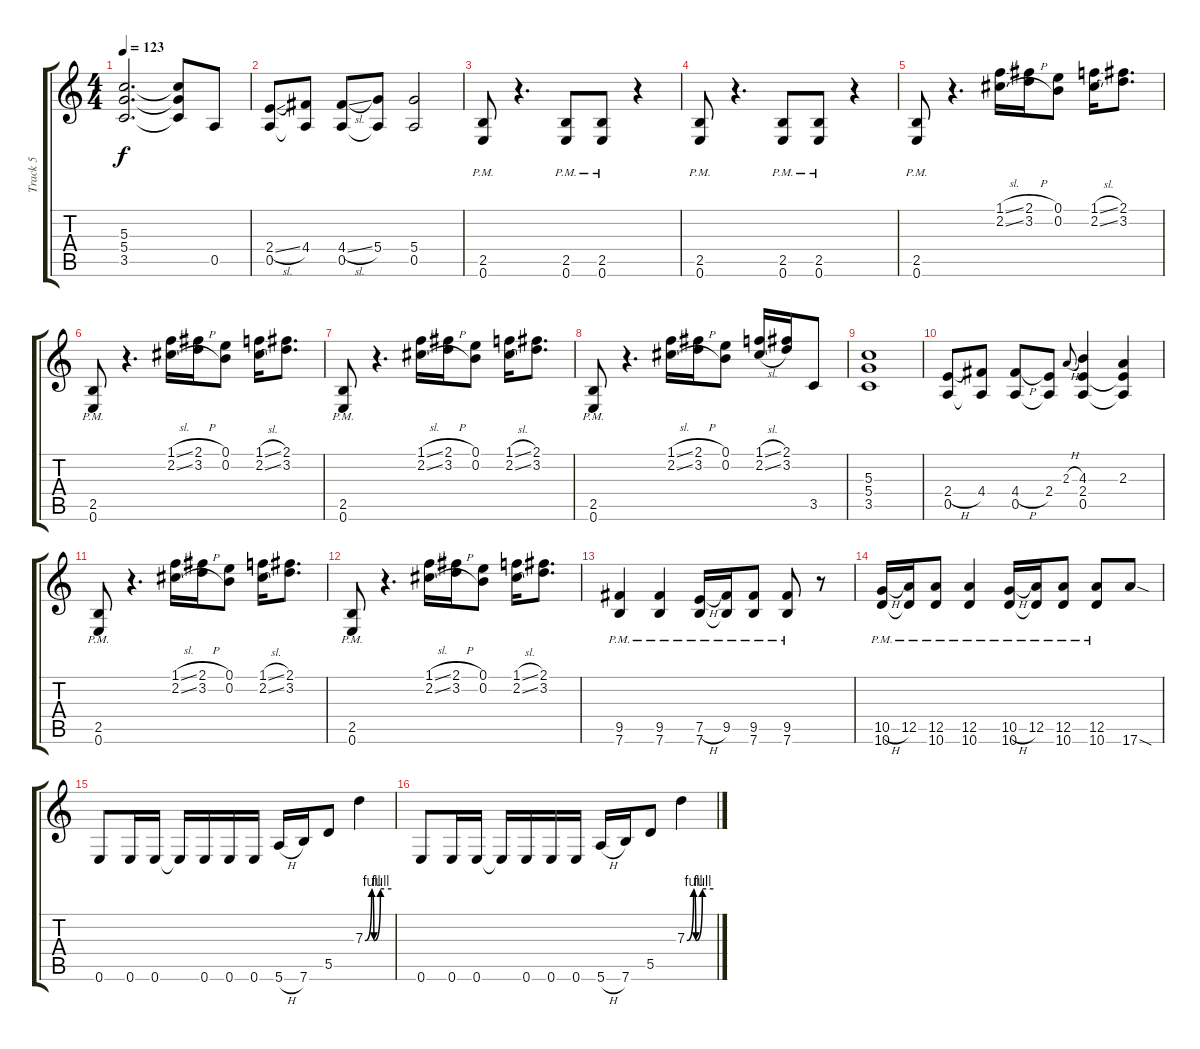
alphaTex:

\track ("Track 5" "Track 5") {instrument overdrivenguitar}
\staff {score tabs}
\tuning (E4 B3 G3 D3 A2 E2) {hide}
\ts (4 4)
\tempo 123
\clef g2
\ks c
(5.3 5.4 3.5).2{d dy f} (5.3{t} 5.4{t} 3.5{t}).8 0.5.8 |
(2.4{sl} 0.5).8 (4.4 0.5{t}).8 (4.4{sl} 0.5).8 (5.4 0.5{t}).8 (5.4 0.5).2 |
(2.5{pm} 0.6{pm}).8 r.4{d} (2.5{pm} 0.6{pm}).8 (2.5{pm} 0.6{pm}).8 r.4 |
(2.5{pm} 0.6{pm}).8 r.4{d} (2.5{pm} 0.6{pm}).8 (2.5{pm} 0.6{pm}).8 r.4 |
(2.5{pm} 0.6{pm}).8 r.4{d} (1.1{sl} 2.2{sl}).16 (2.1{h} 3.2{h}).16 (0.1 0.2).8 (1.1{sl} 2.2{sl}).16 (2.1 3.2).8{d} |
(2.5{pm} 0.6{pm}).8 r.4{d} (1.1{sl} 2.2{sl}).16 (2.1{h} 3.2{h}).16 (0.1 0.2).8 (1.1{sl} 2.2{sl}).16 (2.1 3.2).8{d} |
(2.5{pm} 0.6{pm}).8 r.4{d} (1.1{sl} 2.2{sl}).16 (2.1{h} 3.2{h}).16 (0.1 0.2).8 (1.1{sl} 2.2{sl}).16 (2.1 3.2).8{d} |
(2.5{pm} 0.6{pm}).8 r.4{d} (1.1{sl} 2.2{sl}).16 (2.1{h} 3.2{h}).16 (0.1 0.2).8 (1.1{sl} 2.2{sl}).16 (2.1 3.2).16 3.5.8 |
(5.3 5.4 3.5).1 |
(2.4{h} 0.5).8 (4.4 0.5{t}).8 (4.4{h} 0.5).8 (2.4 0.5{t}).8 2.3{h}.8{gr onbeat} (4.3 2.4 0.5).4 (2.3 2.4{t} 0.5{t}).4 |
(2.5{pm} 0.6{pm}).8 r.4{d} (1.1{sl} 2.2{sl}).16 (2.1{h} 3.2{h}).16 (0.1 0.2).8 (1.1{sl} 2.2{sl}).16 (2.1 3.2).8{d} |
(2.5{pm} 0.6{pm}).8 r.4{d} (1.1{sl} 2.2{sl}).16 (2.1{h} 3.2{h}).16 (0.1 0.2).8 (1.1{sl} 2.2{sl}).16 (2.1 3.2).8{d} |
(9.5{pm} 7.6{pm}).4 (9.5{pm} 7.6{pm}).4 (7.5{h pm} 7.6{pm}).16 (9.5{pm} 7.6{pm t}).16 (9.5{pm} 7.6{pm}).8 (9.5{pm} 7.6{pm}).8 r.8 |
(10.5{h pm} 10.6{pm}).16 (12.5{pm} 10.6{pm t}).16 (12.5{pm} 10.6{pm}).8 (12.5{pm} 10.6{pm}).4 (10.5{h pm} 10.6{pm}).16 (12.5{pm} 10.6{pm t}).16 (12.5{pm} 10.6{pm}).8 (12.5{pm} 10.6{pm}).8 17.6{sod}.8 |
0.6.8 0.6.16 0.6.16 0.6{t}.16 0.6.16 0.6.16 0.6.16 5.6{h}.16 7.6.16 5.5.8 7.3{be (custom 0 0 15 4 20 0 35 4 60 4)}.4 |
0.6.8 0.6.16 0.6.16 0.6{t}.16 0.6.16 0.6.16 0.6.16 5.6{h}.16 7.6.16 5.5.8 7.3{be (custom 0 0 15 4 20 0 35 4 60 4)}.4
